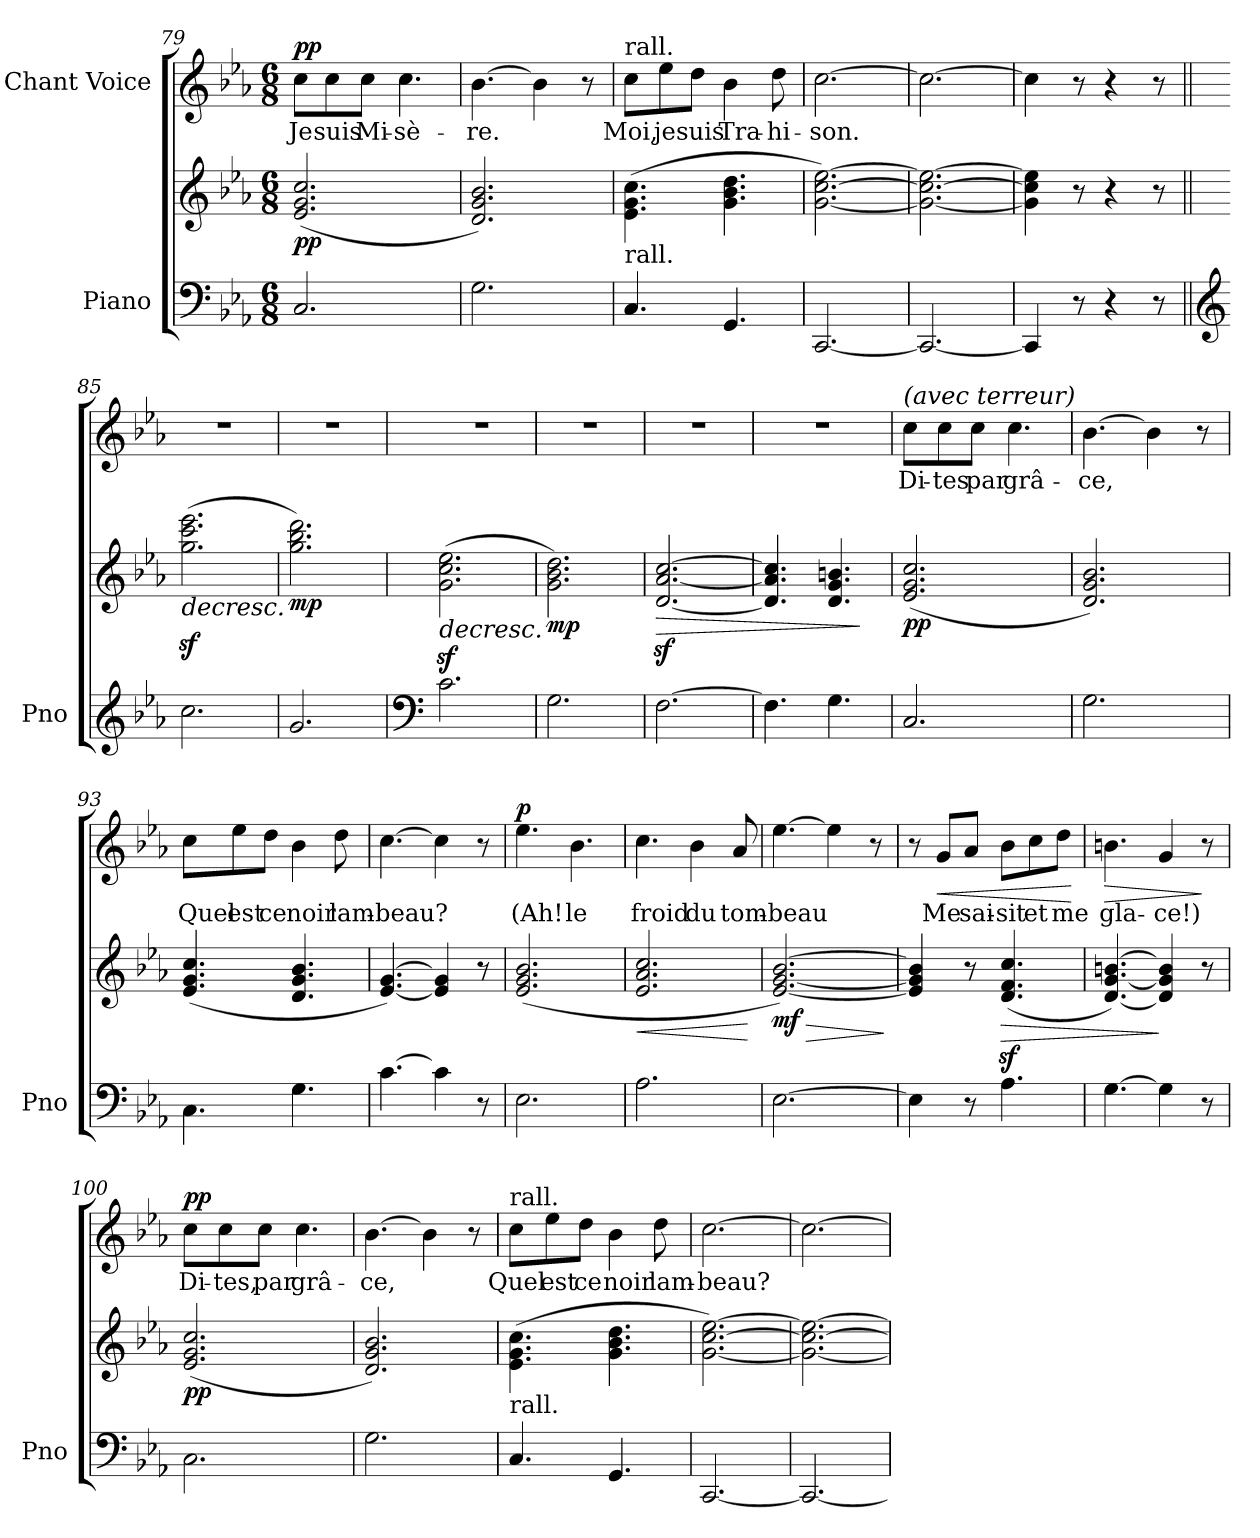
**kern	**kern	**dynam	**kern	**text	**dynam
*part2	*part2	*part2	*part1	*part1	*part1
*staff3	*staff2	*staff2/3	*staff1	*staff1	*staff1
*I"Piano	*	*	*I"Chant Voice	*	*
*I'Pno	*	*	*	*	*
*clefF4	*clefG2	*	*clefG2	*	*
*k[b-e-a-]	*k[b-e-a-]	*	*k[b-e-a-]	*	*
*M6/8	*M6/8	*	*M6/8	*	*
=79	=79	=79	=79	=79	=79
!	!	!LO:DY:b	!	!LO:LY:b	!LO:DY:a
2.C/	(<2.e-/ 2.g/ 2.cc/	pp	8cc\L	Je	pp
!	!	!	!	!LO:LY:b	!
.	.	.	8cc\	suis	.
!	!	!	!	!LO:LY:b	!
.	.	.	8cc\J	Mi-	.
!	!	!	!	!LO:LY:b	!
.	.	.	4.cc\	-sè-	.
!!LO:LB:g=z
=80	=80	=80	=80	=80	=80
!	!	!	!	!LO:LY:b	!
2.G\	2.d/ 2.g/ 2.b-/)	.	[4.b-\	-re.	.
.	.	.	4b-\]	.	.
.	.	.	8r	.	.
=81	=81	=81	=81	=81	=81
*	*	*	*MM110	*	*
!	!	!	!LO:TX:a:t=rall.	!	!
!	!LO:TX:b:t=rall.	!	!	!	!
!	!	!	!	!LO:LY:b	!
4.C/	(>4.e-\ 4.g\ 4.cc\	.	8cc\L	Moi,	.
!	!	!	!	!LO:LY:b	!
.	.	.	8ee-\	je	.
!	!	!	!	!LO:LY:b	!
.	.	.	8dd\J	suis	.
*	*	*	*MM100	*	*
!	!	!	!	!LO:LY:b	!
4.GG/	4.g\ 4.b-\ 4.dd\	.	4b-\	Tra-	.
!	!	!	!	!LO:LY:b	!
.	.	.	8dd\	-hi-	.
=82	=82	=82	=82	=82	=82
!	!	!	!	!LO:LY:b	!
[2.CC/	[2.g\ [2.cc\ [2.ee-\)	.	[2.cc\	-son.	.
=83	=83	=83	=83	=83	=83
2.CC/_	2.g\_ 2.cc\_ 2.ee-\_	.	2.cc\_	.	.
=84	=84	=84	=84	=84	=84
4CC/]	4g\] 4cc\] 4ee-\]	.	4cc\]	.	.
8r	8r	.	8r	.	.
4r	4r	.	4r	.	.
8r	8r	.	8r	.	.
!!LO:LB:g=z
=85||	=85||	=85||	=85||	=85||	=85||
*clefG2	*	*	*	*	*
*	*	*	*MM116	*	*
!	!	!LO:HP:b	!	!	!
2.cc\	(>2.gg\z< 2.ccc\z< 2.eee-\z<	>	2.r	.	.
=86	=86	=86	=86	=86	=86
!	!	!LO:DY:b	!	!	!
2.g/	2.gg\ 2.bb-\ 2.ddd\)	mp	2.r	.	.
.	.	]	.	.	.
=87	=87	=87	=87	=87	=87
*clefF4	*	*	*	*	*
!	!	!LO:HP:b	!	!	!
2.c\	(>2.g\z< 2.cc\z< 2.ee-\z<	>	2.r	.	.
=88	=88	=88	=88	=88	=88
!	!	!LO:DY:b	!	!	!
2.G\	2.g\ 2.b-\ 2.dd\)	mp	2.r	.	.
.	.	]	.	.	.
=89	=89	=89	=89	=89	=89
!	!	!LO:HP:b	!	!	!
[2.F\	[2.d/z< [2.a-/z< [2.cc/z<	>	2.r	.	.
=90	=90	=90	=90	=90	=90
4.F\]	4.d/] 4.a-/] 4.cc/]	.	2.r	.	.
4.G\	4.d/ 4.g/ 4.bn/	.	.	.	.
.	.	]	.	.	.
=91	=91	=91	=91	=91	=91
!	!	!	!LO:TX:a:i:t=(avec terreur)	!	!
!	!	!LO:DY:b	!	!LO:LY:b	!LO:DY:a
!	!	!	!	!	!LO:DY:n=1:a
2.C/	(<2.e-/ 2.g/ 2.cc/	pp	8cc\L	Di-	other-dynamics f
!	!	!	!	!LO:LY:b	!
.	.	.	8cc\	-tes	.
!	!	!	!	!LO:LY:b	!
.	.	.	8cc\J	par	.
!	!	!	!	!LO:LY:b	!
.	.	.	4.cc\	grâ-	.
!!LO:LB:g=z
=92	=92	=92	=92	=92	=92
!	!	!	!	!LO:LY:b	!
2.G\	2.d/ 2.g/ 2.b-/)	.	[4.b-\	-ce,	.
.	.	.	4b-\]	.	.
.	.	.	8r	.	.
=93	=93	=93	=93	=93	=93
!	!	!	!	!LO:LY:b	!
4.C\	(<4.e-/ 4.g/ 4.cc/	.	8cc\L	Quel	.
!	!	!	!	!LO:LY:b	!
.	.	.	8ee-\	est	.
!	!	!	!	!LO:LY:b	!
.	.	.	8dd\J	ce	.
!	!	!	!	!LO:LY:b	!
4.G\	4.d/ 4.g/ 4.b-/	.	4b-\	noir	.
!	!	!	!	!LO:LY:b	!
.	.	.	8dd\	lam-	.
=94	=94	=94	=94	=94	=94
!	!	!	!	!LO:LY:b	!
[4.c\	[4.e-/ [4.g/)	.	[4.cc\	-beau?	.
4c\]	4e-/] 4g/]	.	4cc\]	.	.
8r	8r	.	8r	.	.
=95	=95	=95	=95	=95	=95
!	!	!	!	!LO:LY:b	!LO:DY:a
2.E-\	(<2.e-/ 2.g/ 2.b-/	.	4.ee-\	(Ah!	p
!	!	!	!	!LO:LY:b	!
.	.	.	4.b-\	le	.
=96	=96	=96	=96	=96	=96
!	!	!LO:HP:b	!	!LO:LY:b	!
2.A-\	2.e-/ 2.a-/ 2.cc/	<	4.cc\	froid	.
!	!	!	!	!LO:LY:b	!
.	.	.	4b-\	du	.
!	!	!	!	!LO:LY:b	!
.	.	.	8a-/	tom-	.
.	.	[	.	.	.
=97	=97	=97	=97	=97	=97
!	!	!LO:HP:b	!	!LO:LY:b	!
!	!	!LO:DY:n=1:b	!	!	!
[2.E-\	[2.e-/ [2.g/ [2.b-/)	> mf	[4.ee-\	-beau	.
.	.	.	4ee-\]	.	.
.	.	.	8r	.	.
.	.	]	.	.	.
!!LO:PB:g=z
=98	=98	=98	=98	=98	=98
4E-\]	4e-/] 4g/] 4b-/]	.	8r	.	.
!	!	!	!	!LO:LY:b	!LO:HP:b
.	.	.	8g/L	Me	<
!	!	!	!	!LO:LY:b	!
8r	8r	.	8a-/J	sai-	.
!	!	!LO:HP:b	!	!LO:LY:b	!
4.A-\	(>4.d/z< 4.f/z< 4.cc/z<	>	8b-\L	-sit	.
!	!	!	!	!LO:LY:b	!
.	.	.	8cc\	et	.
!	!	!	!	!LO:LY:b	!
.	.	.	8dd\J	me	.
.	.	.	.	.	[
=99	=99	=99	=99	=99	=99
!	!	!	!	!LO:LY:b	!LO:HP:b
[4.G\	[4.d/ [4.g/ [4.bn/)	.	4.bn\	gla-	>
!	!	!	!	!LO:LY:b	!
4G\]	4d/] 4g/] 4b/]	]	4g/	-ce!)	.
8r	8r	.	8r	.	]
=100	=100	=100	=100	=100	=100
!	!	!LO:DY:b	!	!LO:LY:b	!LO:DY:a
2.C\	(<2.e-/ 2.g/ 2.cc/	pp	8cc\L	Di-	pp
!	!	!	!	!LO:LY:b	!
.	.	.	8cc\	-tes,	.
!	!	!	!	!LO:LY:b	!
.	.	.	8cc\J	par	.
!	!	!	!	!LO:LY:b	!
.	.	.	4.cc\	grâ-	.
=101	=101	=101	=101	=101	=101
!	!	!	!	!LO:LY:b	!
2.G\	2.d/ 2.g/ 2.b-/)	.	[4.b-\	-ce,	.
.	.	.	4b-\]	.	.
.	.	.	8r	.	.
=102	=102	=102	=102	=102	=102
*	*	*	*MM110	*	*
!	!	!	!LO:TX:a:t=rall.	!	!
!	!LO:TX:b:t=rall.	!	!	!	!
!	!	!	!	!LO:LY:b	!
4.C/	(>4.e-\ 4.g\ 4.cc\	.	8cc\L	Quel	.
!	!	!	!	!LO:LY:b	!
.	.	.	8ee-\	est	.
!	!	!	!	!LO:LY:b	!
.	.	.	8dd\J	ce	.
*	*	*	*MM100	*	*
!	!	!	!	!LO:LY:b	!
4.GG/	4.g\ 4.b-\ 4.dd\	.	4b-\	noir	.
!	!	!	!	!LO:LY:b	!
.	.	.	8dd\	lam-	.
!!LO:LB:g=z
=103	=103	=103	=103	=103	=103
!	!	!	!	!LO:LY:b	!
[2.CC/	[2.g\ [2.cc\ [2.ee-\)	.	[2.cc\	-beau?	.
=104	=104	=104	=104	=104	=104
2.CC/_	2.g\_ 2.cc\_ 2.ee-\_	.	2.cc\_	.	.
=	=	=	=	=	=
*-	*-	*-	*-	*-	*-
